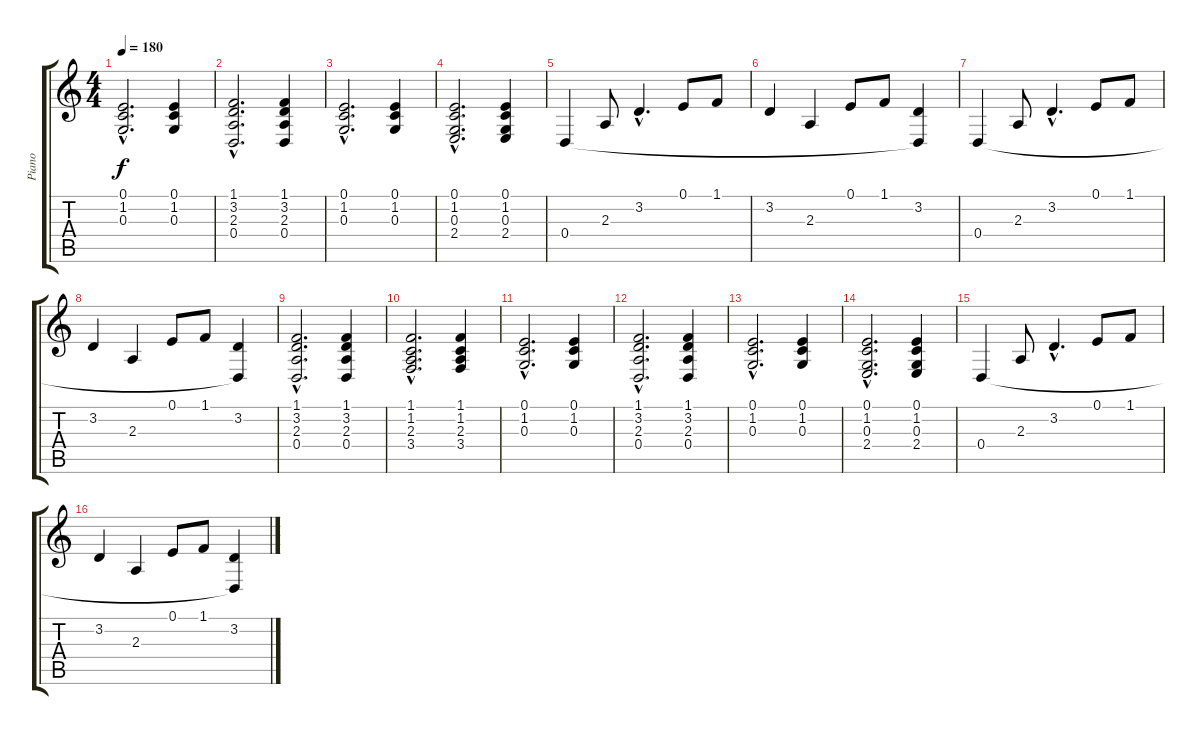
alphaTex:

\track ("Piano" "Piano") {instrument electricpiano2}
\staff {score tabs}
\tuning (E4 B3 G3 D3 A2 E2) {hide}
\ts (4 4)
\tempo 180
\clef g2
\ks c
(0.1{hac} 1.2{hac} 0.3{hac}).2{d dy f} (0.1 1.2 0.3).4 |
(1.1{hac} 3.2{hac} 2.3{hac} 0.4{hac}).2{d} (1.1 3.2 2.3 0.4).4 |
(0.1{hac} 1.2{hac} 0.3{hac}).2{d} (0.1 1.2 0.3).4 |
(0.1{hac} 1.2{hac} 0.3{hac} 2.4{hac}).2{d} (0.1 1.2 0.3 2.4).4 |
0.4.4 2.3.8 3.2{hac}.4{d} 0.1.8 1.1.8 |
3.2.4 2.3.4 0.1.8 1.1.8 (3.2 0.4{t}).4 |
0.4.4 2.3.8 3.2{hac}.4{d} 0.1.8 1.1.8 |
3.2.4 2.3.4 0.1.8 1.1.8 (3.2 0.4{t}).4 |
(1.1{hac} 3.2{hac} 2.3{hac} 0.4{hac}).2{d} (1.1 3.2 2.3 0.4).4 |
(1.1{hac} 1.2{hac} 2.3{hac} 3.4{hac}).2{d} (1.1 1.2 2.3 3.4).4 |
(0.1{hac} 1.2{hac} 0.3{hac}).2{d} (0.1 1.2 0.3).4 |
(1.1{hac} 3.2{hac} 2.3{hac} 0.4{hac}).2{d} (1.1 3.2 2.3 0.4).4 |
(0.1{hac} 1.2{hac} 0.3{hac}).2{d} (0.1 1.2 0.3).4 |
(0.1{hac} 1.2{hac} 0.3{hac} 2.4{hac}).2{d} (0.1 1.2 0.3 2.4).4 |
0.4.4 2.3.8 3.2{hac}.4{d} 0.1.8 1.1.8 |
3.2.4 2.3.4 0.1.8 1.1.8 (3.2 0.4{t}).4
